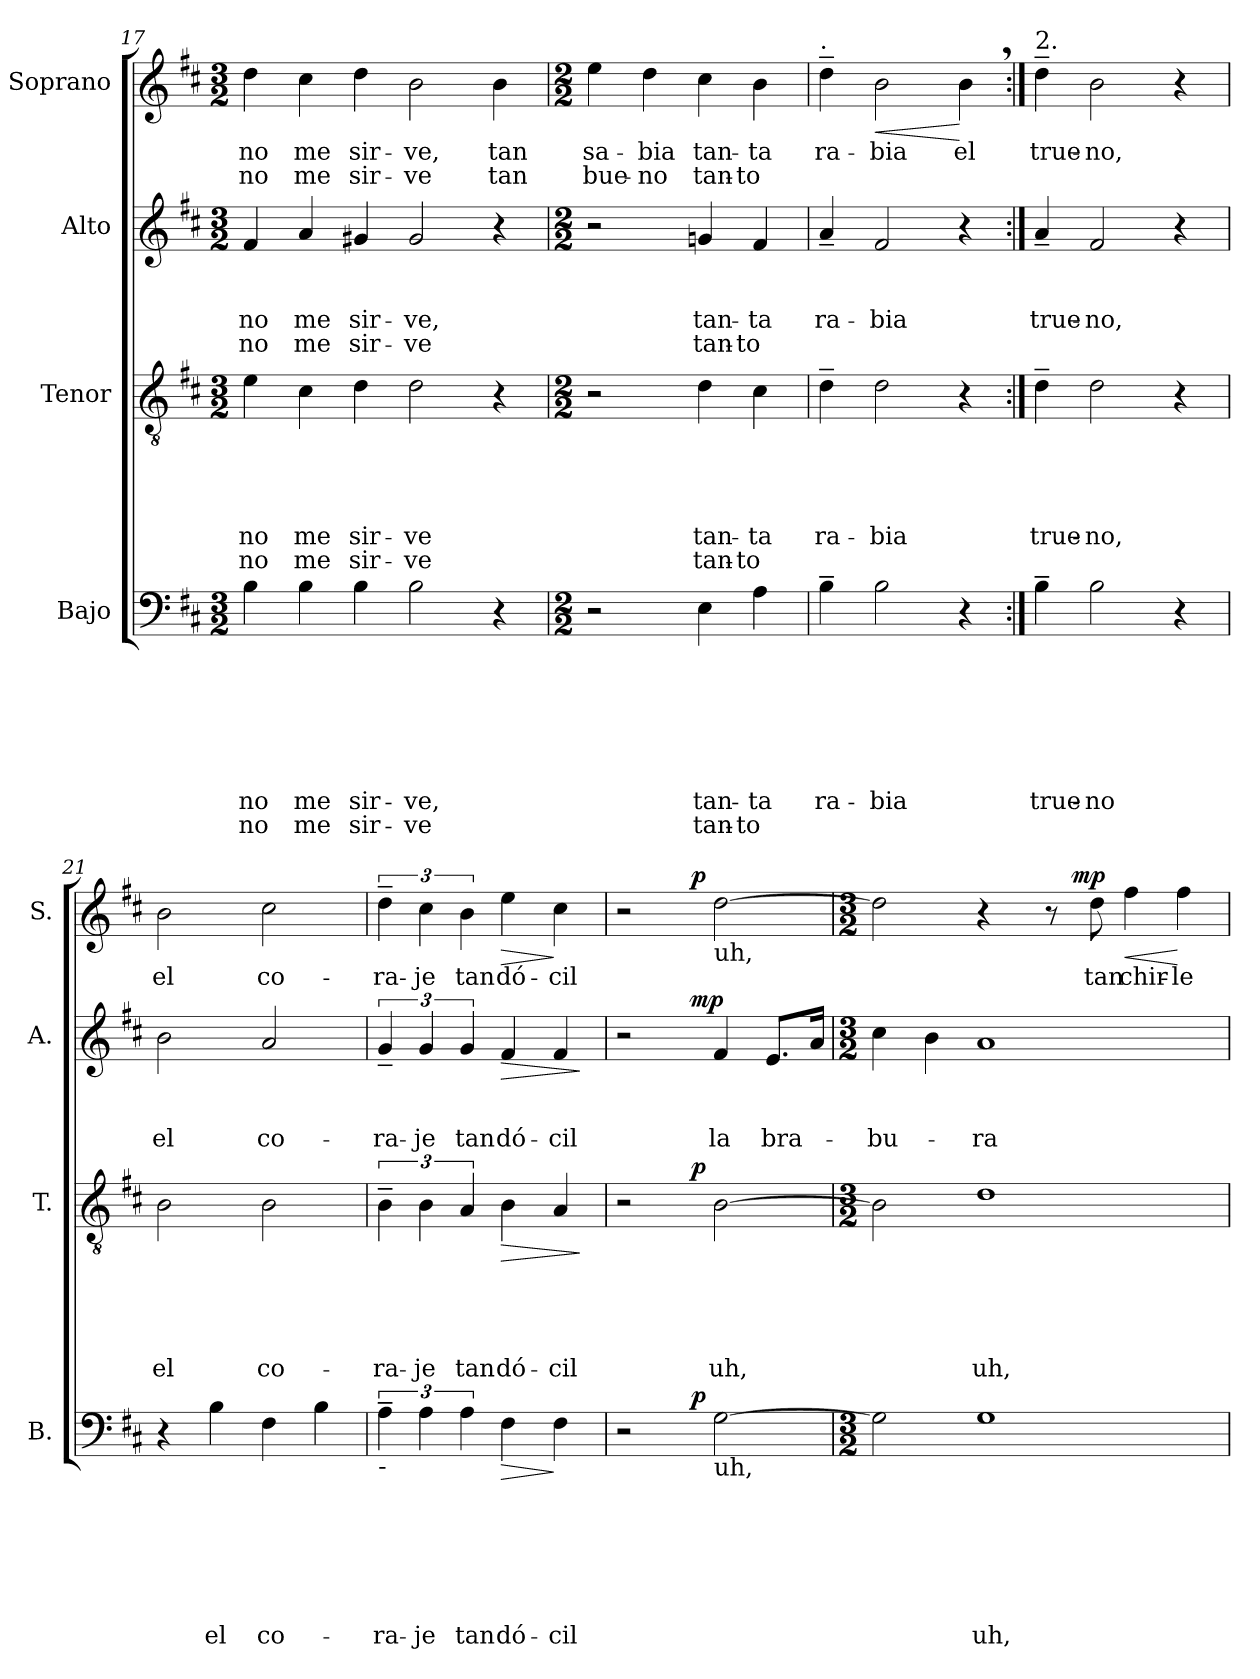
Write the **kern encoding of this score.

**kern	**text	**text	**text	**text	**text	**text	**text	**text	**dynam	**kern	**text	**text	**text	**text	**text	**text	**dynam	**kern	**text	**text	**text	**text	**dynam	**kern	**text	**text	**dynam
*part4	*part4	*part4	*part4	*part4	*part4	*part4	*part4	*part4	*part4	*part3	*part3	*part3	*part3	*part3	*part3	*part3	*part3	*part2	*part2	*part2	*part2	*part2	*part2	*part1	*part1	*part1	*part1
*staff4	*staff4	*staff4	*staff4	*staff4	*staff4	*staff4	*staff4	*staff4	*staff4	*staff3	*staff3	*staff3	*staff3	*staff3	*staff3	*staff3	*staff3	*staff2	*staff2	*staff2	*staff2	*staff2	*staff2	*staff1	*staff1	*staff1	*staff1
*I"Bajo	*	*	*	*	*	*	*	*	*	*I"Tenor	*	*	*	*	*	*	*	*I"Alto	*	*	*	*	*	*I"Soprano	*	*	*
*I'B.	*	*	*	*	*	*	*	*	*	*I'T.	*	*	*	*	*	*	*	*I'A.	*	*	*	*	*	*I'S.	*	*	*
*clefF4	*	*	*	*	*	*	*	*	*	*clefGv2	*	*	*	*	*	*	*	*clefG2	*	*	*	*	*	*clefG2	*	*	*
*k[f#c#]	*	*	*	*	*	*	*	*	*	*k[f#c#]	*	*	*	*	*	*	*	*k[f#c#]	*	*	*	*	*	*k[f#c#]	*	*	*
*D:	*	*	*	*	*	*	*	*	*	*D:	*	*	*	*	*	*	*	*D:	*	*	*	*	*	*D:	*	*	*
*M3/2	*	*	*	*	*	*	*	*	*	*M3/2	*	*	*	*	*	*	*	*M3/2	*	*	*	*	*	*M3/2	*	*	*
=17	=17	=17	=17	=17	=17	=17	=17	=17	=17	=17	=17	=17	=17	=17	=17	=17	=17	=17	=17	=17	=17	=17	=17	=17	=17	=17	=17
!	!	!	!	!	!	!	!LO:LY:b	!LO:LY:b	!	!	!	!	!	!	!LO:LY:b	!LO:LY:b	!	!	!	!	!LO:LY:b	!LO:LY:b	!	!	!LO:LY:b	!LO:LY:b	!
4B\	.	.	.	.	.	.	no	no	.	4e\	.	.	.	.	no	no	.	4f#/	.	.	no	no	.	4dd\	no	no	.
!	!	!	!	!	!	!	!LO:LY:b	!LO:LY:b	!	!	!	!	!	!	!LO:LY:b	!LO:LY:b	!	!	!	!	!LO:LY:b	!LO:LY:b	!	!	!LO:LY:b	!LO:LY:b	!
4B\	.	.	.	.	.	.	me	me	.	4c#\	.	.	.	.	me	me	.	4a/	.	.	me	me	.	4cc#\	me	me	.
!	!	!	!	!	!	!	!LO:LY:b	!LO:LY:b	!	!	!	!	!	!	!LO:LY:b	!LO:LY:b	!	!	!	!	!LO:LY:b	!LO:LY:b	!	!	!LO:LY:b	!LO:LY:b	!
4B\	.	.	.	.	.	.	sir-	sir-	.	4d\	.	.	.	.	sir-	sir-	.	4g#X/	.	.	sir-	sir-	.	4dd\	sir-	sir-	.
!	!	!	!	!	!	!	!LO:LY:b	!LO:LY:b	!	!	!	!	!	!	!LO:LY:b	!LO:LY:b	!	!	!	!	!LO:LY:b	!LO:LY:b	!	!	!LO:LY:b	!LO:LY:b	!
2B\	.	.	.	.	.	.	-ve,	-ve	.	2d\	.	.	.	.	-ve	-ve	.	2g#/	.	.	-ve,	-ve	.	2b\	-ve,	-ve	.
!	!	!	!	!	!	!	!	!	!	!	!	!	!	!	!	!	!	!	!	!	!	!	!	!	!LO:LY:b	!LO:LY:b	!
4r	.	.	.	.	.	.	.	.	.	4r	.	.	.	.	.	.	.	4r	.	.	.	.	.	4b\	tan	tan	.
=18	=18	=18	=18	=18	=18	=18	=18	=18	=18	=18	=18	=18	=18	=18	=18	=18	=18	=18	=18	=18	=18	=18	=18	=18	=18	=18	=18
*M2/2	*	*	*	*	*	*	*	*	*	*M2/2	*	*	*	*	*	*	*	*M2/2	*	*	*	*	*	*M2/2	*	*	*
!	!	!	!	!	!	!	!	!	!	!	!	!	!	!	!	!	!	!	!	!	!	!	!	!	!LO:LY:b	!LO:LY:b	!
2r	.	.	.	.	.	.	.	.	.	2r	.	.	.	.	.	.	.	2r	.	.	.	.	.	4ee\	sa-	bue-	.
!	!	!	!	!	!	!	!	!	!	!	!	!	!	!	!	!	!	!	!	!	!	!	!	!	!LO:LY:b	!LO:LY:b	!
.	.	.	.	.	.	.	.	.	.	.	.	.	.	.	.	.	.	.	.	.	.	.	.	4dd\	-bia	-no	.
!	!	!	!	!	!	!	!LO:LY:b	!LO:LY:b	!	!	!	!	!	!	!LO:LY:b	!LO:LY:b	!	!	!	!	!LO:LY:b	!LO:LY:b	!	!	!LO:LY:b	!LO:LY:b	!
4E\	.	.	.	.	.	.	tan-	tan-	.	4d\	.	.	.	.	tan-	tan-	.	4gn/	.	.	tan-	tan-	.	4cc#\	tan-	tan-	.
!	!	!	!	!	!	!	!LO:LY:b	!LO:LY:b	!	!	!	!	!	!	!LO:LY:b	!LO:LY:b	!	!	!	!	!LO:LY:b	!LO:LY:b	!	!	!LO:LY:b	!LO:LY:b	!
4A\	.	.	.	.	.	.	-ta	-to	.	4c#\	.	.	.	.	-ta	-to	.	4f#/	.	.	-ta	-to	.	4b\	-ta	-to	.
=19	=19	=19	=19	=19	=19	=19	=19	=19	=19	=19	=19	=19	=19	=19	=19	=19	=19	=19	=19	=19	=19	=19	=19	=19	=19	=19	=19
!	!	!	!	!	!	!	!	!	!	!	!	!	!	!	!	!	!	!	!	!	!	!	!	!LO:TX:a:t=.	!	!	!
!	!	!	!	!	!	!	!LO:LY:b	!	!	!	!	!	!	!	!LO:LY:b	!	!	!	!	!	!LO:LY:b	!	!	!	!LO:LY:b	!	!
4B~>\	.	.	.	.	.	.	ra-	.	.	4d~>\	.	.	.	.	ra-	.	.	4a~</	.	.	ra-	.	.	4dd~>\	ra-	.	.
!	!	!	!	!	!	!	!LO:LY:b	!	!	!	!	!	!	!	!LO:LY:b	!	!	!	!	!	!LO:LY:b	!	!	!	!LO:LY:b	!	!LO:HP:b
2B\	.	.	.	.	.	.	-bia	.	.	2d\	.	.	.	.	-bia	.	.	2f#/	.	.	-bia	.	.	2b\	-bia	.	<
!	!	!	!	!	!	!	!	!	!	!	!	!	!	!	!	!	!	!	!	!	!	!	!	!	!LO:LY:b	!	!
4r	.	.	.	.	.	.	.	.	.	4r	.	.	.	.	.	.	.	4r	.	.	.	.	.	4b,>\	el	.	[
=20:|!	=20:|!	=20:|!	=20:|!	=20:|!	=20:|!	=20:|!	=20:|!	=20:|!	=20:|!	=20:|!	=20:|!	=20:|!	=20:|!	=20:|!	=20:|!	=20:|!	=20:|!	=20:|!	=20:|!	=20:|!	=20:|!	=20:|!	=20:|!	=20:|!	=20:|!	=20:|!	=20:|!
!	!	!	!	!	!	!	!	!	!	!	!	!	!	!	!	!	!	!	!	!	!	!	!	!LO:TX:a:t=2.	!	!	!
!	!	!	!	!	!	!	!LO:LY:b	!	!	!	!	!	!	!	!LO:LY:b	!	!	!	!	!	!LO:LY:b	!	!	!	!LO:LY:b	!	!
4B~>\	.	.	.	.	.	.	true-	.	.	4d~>\	.	.	.	.	true-	.	.	4a~</	.	.	true-	.	.	4dd~>\	true-	.	.
!	!	!	!	!	!	!	!LO:LY:b	!	!	!	!	!	!	!	!LO:LY:b	!	!	!	!	!	!LO:LY:b	!	!	!	!LO:LY:b	!	!
2B\	.	.	.	.	.	.	-no	.	.	2d\	.	.	.	.	-no,	.	.	2f#/	.	.	-no,	.	.	2b\	-no,	.	.
4r	.	.	.	.	.	.	.	.	.	4r	.	.	.	.	.	.	.	4r	.	.	.	.	.	4r	.	.	.
=21	=21	=21	=21	=21	=21	=21	=21	=21	=21	=21	=21	=21	=21	=21	=21	=21	=21	=21	=21	=21	=21	=21	=21	=21	=21	=21	=21
!	!	!	!	!	!	!	!	!	!	!	!	!	!	!	!LO:LY:b	!	!	!	!	!	!LO:LY:b	!	!	!	!LO:LY:b	!	!
4r	.	.	.	.	.	.	.	.	.	2B\	.	.	.	.	el	.	.	2b\	.	.	el	.	.	2b\	el	.	.
!	!	!	!	!	!	!	!LO:LY:b	!	!	!	!	!	!	!	!	!	!	!	!	!	!	!	!	!	!	!	!
4B\	.	.	.	.	.	.	el	.	.	.	.	.	.	.	.	.	.	.	.	.	.	.	.	.	.	.	.
!	!	!	!	!	!	!	!LO:LY:b	!	!	!	!	!	!	!	!LO:LY:b	!	!	!	!	!	!LO:LY:b	!	!	!	!LO:LY:b	!	!
4F#\	.	.	.	.	.	.	co-	.	.	2B\	.	.	.	.	co-	.	.	2a/	.	.	co-	.	.	2cc#\	co-	.	.
4B\	.	.	.	.	.	.	.	.	.	.	.	.	.	.	.	.	.	.	.	.	.	.	.	.	.	.	.
!!LO:PB:g=z
=22	=22	=22	=22	=22	=22	=22	=22	=22	=22	=22	=22	=22	=22	=22	=22	=22	=22	=22	=22	=22	=22	=22	=22	=22	=22	=22	=22
!LO:TX:b:t=-	!	!	!	!	!	!	!	!	!	!	!	!	!	!	!	!	!	!	!	!	!	!	!	!	!	!	!
!	!	!	!	!	!	!	!LO:LY:b	!	!	!	!	!	!	!	!LO:LY:b	!	!	!	!	!	!LO:LY:b	!	!	!	!LO:LY:b	!	!
6A~>\	.	.	.	.	.	.	-ra-	.	.	6B~>\	.	.	.	.	-ra-	.	.	6g~</	.	.	-ra-	.	.	6dd~>\	-ra-	.	.
!	!	!	!	!	!	!	!LO:LY:b	!	!	!	!	!	!	!	!LO:LY:b	!	!	!	!	!	!LO:LY:b	!	!	!	!LO:LY:b	!	!
6A\	.	.	.	.	.	.	-je	.	.	6B\	.	.	.	.	-je	.	.	6g/	.	.	-je	.	.	6cc#\	-je	.	.
!	!	!	!	!	!	!	!LO:LY:b	!	!	!	!	!	!	!	!LO:LY:b	!	!	!	!	!	!LO:LY:b	!	!	!	!LO:LY:b	!	!
6A\	.	.	.	.	.	.	tan	.	.	6A/	.	.	.	.	tan	.	.	6g/	.	.	tan	.	.	6b\	tan	.	.
!	!	!	!	!	!	!	!LO:LY:b	!	!LO:HP:b	!	!	!	!	!	!LO:LY:b	!	!LO:HP:b	!	!	!	!LO:LY:b	!	!LO:HP:b	!	!LO:LY:b	!	!LO:HP:b
4F#\	.	.	.	.	.	.	dó-	.	>	4B\	.	.	.	.	dó-	.	>	4f#/	.	.	dó-	.	>	4ee\	dó-	.	>
!	!	!	!	!	!	!	!LO:LY:b	!	!	!	!	!	!	!	!LO:LY:b	!	!	!	!	!	!LO:LY:b	!	!	!	!LO:LY:b	!	!
4F#\	.	.	.	.	.	.	-cil	.	]	4A/	.	.	.	.	-cil	.	.	4f#/	.	.	-cil	.	.	4cc#\	-cil	.	]
.	.	.	.	.	.	.	.	.	.	.	.	.	.	.	.	.	]	.	.	.	.	.	]	.	.	.	.
=23	=23	=23	=23	=23	=23	=23	=23	=23	=23	=23	=23	=23	=23	=23	=23	=23	=23	=23	=23	=23	=23	=23	=23	=23	=23	=23	=23
*^	*	*	*	*	*	*	*	*	*	*^	*	*	*	*	*	*	*	*^	*	*	*	*	*	*^	*	*	*
2r	4..ryy	.	.	.	.	.	.	.	.	.	2r	4..ryy	.	.	.	.	.	.	.	2r	4..ryy	.	.	.	.	.	2r	4..ryy	.	.	.
!	!	!	!	!	!	!	!	!	!	!LO:DY:a	!	!	!	!	!	!	!	!	!LO:DY:a	!	!	!	!	!	!	!LO:DY:a	!	!	!	!	!LO:DY:a
.	2ryy	.	.	.	.	.	.	.	.	p	.	2ryy	.	.	.	.	.	.	p	.	2ryy	.	.	.	.	mp	.	2ryy	.	.	p
!	!	!	!	!	!	!	!	!	!	!	!	!	!	!	!	!	!	!	!	!	!	!	!	!	!	!	!LO:TX:b:t=uh,	!	!	!	!
!LO:TX:b:t=uh,	!	!	!	!	!	!	!	!	!	!	!	!	!	!	!	!	!	!	!	!	!	!	!	!	!	!	!	!	!	!	!
!	!	!	!	!	!	!	!	!	!	!	!	!	!	!	!	!	!LO:LY:b	!	!	!	!	!	!	!LO:LY:b	!	!	!	!	!	!	!
[>2G\	.	.	.	.	.	.	.	.	.	.	[>2B\	.	.	.	.	.	uh,	.	.	4f#/	.	.	.	la	.	.	[>2dd\	.	.	.	.
!	!	!	!	!	!	!	!	!	!	!	!	!	!	!	!	!	!	!	!	!	!	!	!	!LO:LY:b	!	!	!	!	!	!	!
.	.	.	.	.	.	.	.	.	.	.	.	.	.	.	.	.	.	.	.	8.e/L	.	.	.	bra-	.	.	.	.	.	.	.
.	16ryy	.	.	.	.	.	.	.	.	.	.	16ryy	.	.	.	.	.	.	.	16a/Jk	16ryy	.	.	.	.	.	.	16ryy	.	.	.
*v	*v	*	*	*	*	*	*	*	*	*	*	*	*	*	*	*	*	*	*	*v	*v	*	*	*	*	*	*	*	*	*	*
*	*	*	*	*	*	*	*	*	*	*v	*v	*	*	*	*	*	*	*	*	*	*	*	*	*	*	*	*	*	*
=24	=24	=24	=24	=24	=24	=24	=24	=24	=24	=24	=24	=24	=24	=24	=24	=24	=24	=24	=24	=24	=24	=24	=24	=24	=24	=24	=24	=24
*M3/2	*	*	*	*	*	*	*	*	*	*M3/2	*	*	*	*	*	*	*	*M3/2	*	*	*	*	*	*M3/2	*	*	*	*
*^	*	*	*	*	*	*	*	*	*	*^	*	*	*	*	*	*	*	*^	*	*	*	*	*	*	*	*	*	*
!	!	!	!	!	!	!	!	!	!	!	!	!	!	!	!	!	!	!	!	!	!	!	!	!LO:LY:b	!	!	!	!	!	!	!
*v	*v	*	*	*	*	*	*	*	*	*	*	*	*	*	*	*	*	*	*	*v	*v	*	*	*	*	*	*	*	*	*	*
*	*	*	*	*	*	*	*	*	*	*v	*v	*	*	*	*	*	*	*	*	*	*	*	*	*	*	*	*	*	*
2G\]	.	.	.	.	.	.	.	.	.	2B\]	.	.	.	.	.	.	.	4cc#\	.	.	-bu-	.	.	2dd\]	3%2ryy	.	.	.
.	.	.	.	.	.	.	.	.	.	.	.	.	.	.	.	.	.	4b\	.	.	.	.	.	.	.	.	.	.
!	!	!	!	!	!	!	!LO:LY:b	!	!	!	!	!	!	!	!LO:LY:b	!	!	!	!	!	!LO:LY:b	!	!	!	!	!	!	!
1G	.	.	.	.	.	.	uh,	.	.	1d	.	.	.	.	uh,	.	.	1a	.	.	-ra	.	.	4r	.	.	.	.
.	.	.	.	.	.	.	.	.	.	.	.	.	.	.	.	.	.	.	.	.	.	.	.	.	6ryy	.	.	.
.	.	.	.	.	.	.	.	.	.	.	.	.	.	.	.	.	.	.	.	.	.	.	.	8r	.	.	.	.
!	!	!	!	!	!	!	!	!	!	!	!	!	!	!	!	!	!	!	!	!	!	!	!	!	!	!	!	!LO:DY:a
.	.	.	.	.	.	.	.	.	.	.	.	.	.	.	.	.	.	.	.	.	.	.	.	.	3%2ryy	.	.	mp
!	!	!	!	!	!	!	!	!	!	!	!	!	!	!	!	!	!	!	!	!	!	!	!	!	!	!LO:LY:b	!	!
.	.	.	.	.	.	.	.	.	.	.	.	.	.	.	.	.	.	.	.	.	.	.	.	8dd\	.	tan	.	.
!	!	!	!	!	!	!	!	!	!	!	!	!	!	!	!	!	!	!	!	!	!	!	!	!	!	!LO:LY:b	!	!LO:HP:b
.	.	.	.	.	.	.	.	.	.	.	.	.	.	.	.	.	.	.	.	.	.	.	.	4ff#\	.	chir-	.	<
!	!	!	!	!	!	!	!	!	!	!	!	!	!	!	!	!	!	!	!	!	!	!	!	!	!	!LO:LY:b:rj	!	!
.	.	.	.	.	.	.	.	.	.	.	.	.	.	.	.	.	.	.	.	.	.	.	.	4ff#\	.	-le	.	[
*	*	*	*	*	*	*	*	*	*	*	*	*	*	*	*	*	*	*	*	*	*	*	*	*v	*v	*	*	*
=	=	=	=	=	=	=	=	=	=	=	=	=	=	=	=	=	=	=	=	=	=	=	=	=	=	=	=
*-	*-	*-	*-	*-	*-	*-	*-	*-	*-	*-	*-	*-	*-	*-	*-	*-	*-	*-	*-	*-	*-	*-	*-	*-	*-	*-	*-
